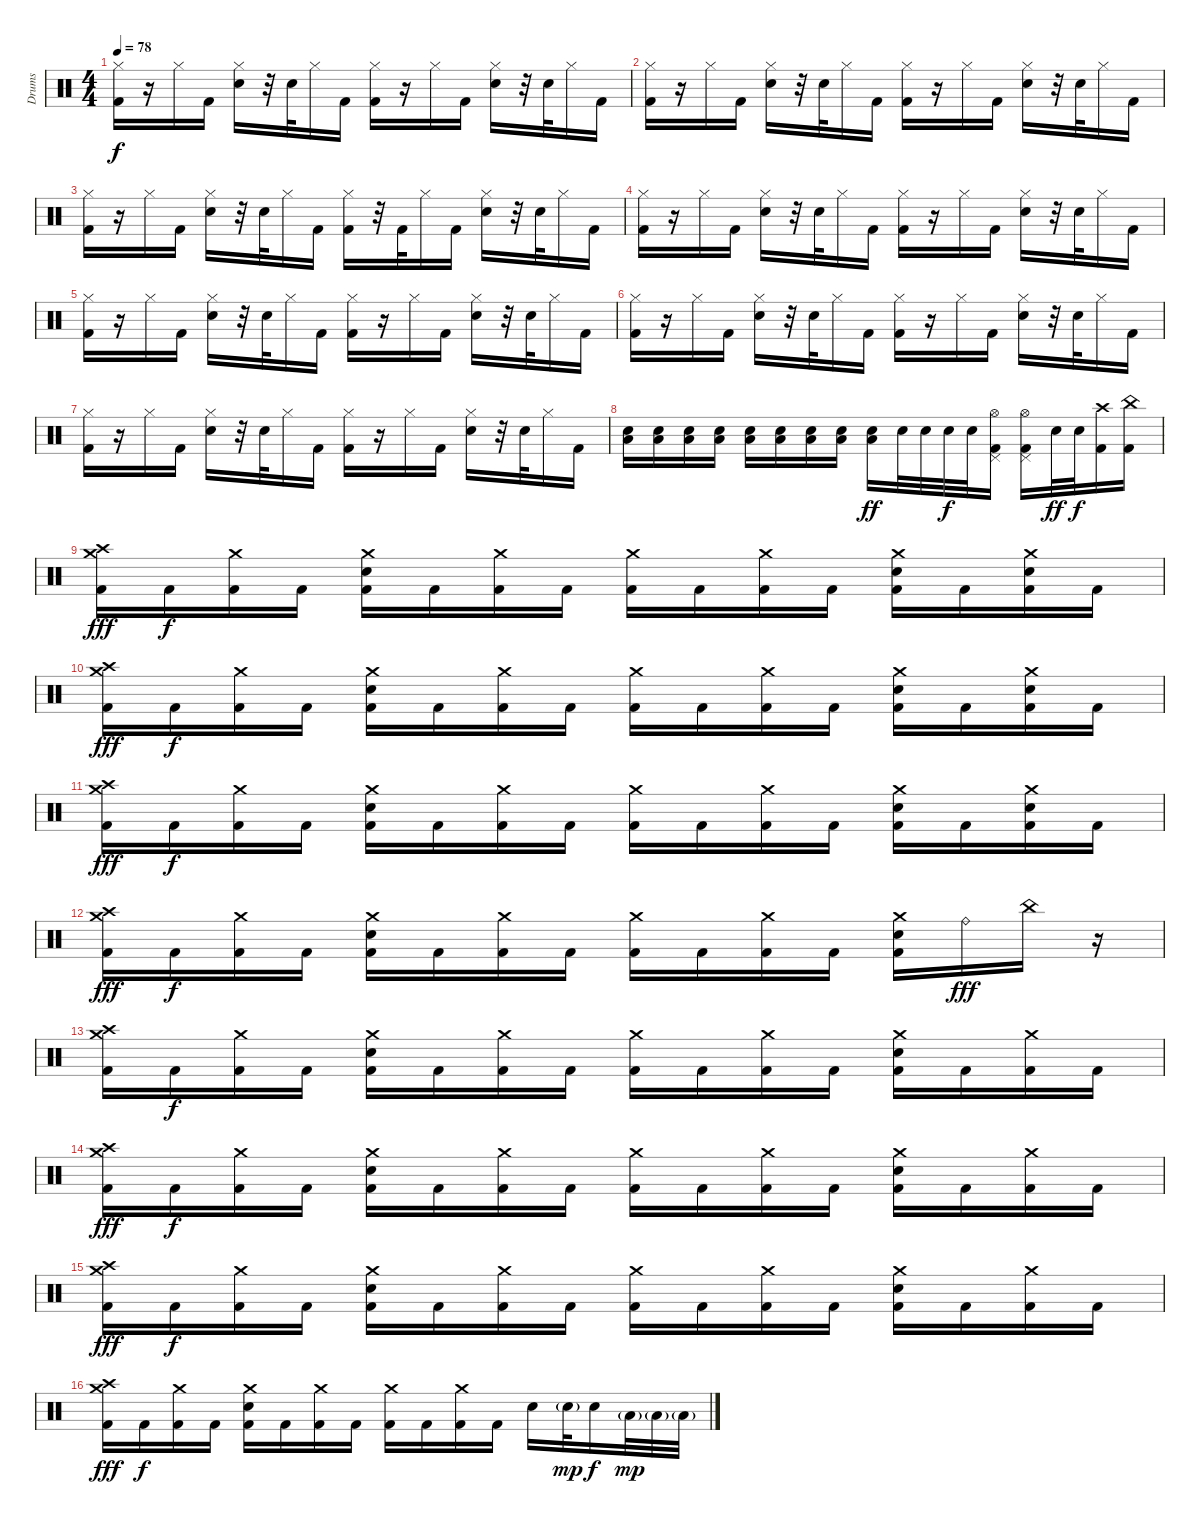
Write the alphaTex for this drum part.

\track ("Drums" "Drums") {instrument percussion}
\staff {score}
\articulation defaults
\ts (4 4)
\tempo 78
\clef neutral
\ks c
("Kick (hit) 2" "Hi-Hat (closed)").16{dy f} r.16 "Hi-Hat (closed)".16 "Kick (hit) 2".16 ("Electric Snare (hit)" "Hi-Hat (closed)").16 r.32 "Electric Snare (hit)".32 "Hi-Hat (closed)".16 "Kick (hit) 2".16 ("Kick (hit) 2" "Hi-Hat (closed)").16 r.16 "Hi-Hat (closed)".16 "Kick (hit) 2".16 ("Electric Snare (hit)" "Hi-Hat (closed)").16 r.32 "Electric Snare (hit)".32 "Hi-Hat (closed)".16 "Kick (hit) 2".16 |
("Kick (hit) 2" "Hi-Hat (closed)").16 r.16 "Hi-Hat (closed)".16 "Kick (hit) 2".16 ("Electric Snare (hit)" "Hi-Hat (closed)").16 r.32 "Electric Snare (hit)".32 "Hi-Hat (closed)".16 "Kick (hit) 2".16 ("Kick (hit) 2" "Hi-Hat (closed)").16 r.16 "Hi-Hat (closed)".16 "Kick (hit) 2".16 ("Electric Snare (hit)" "Hi-Hat (closed)").16 r.32 "Electric Snare (hit)".32 "Hi-Hat (closed)".16 "Kick (hit) 2".16 |
("Kick (hit) 2" "Hi-Hat (closed)").16 r.16 "Hi-Hat (closed)".16 "Kick (hit) 2".16 ("Electric Snare (hit)" "Hi-Hat (closed)").16 r.32 "Electric Snare (hit)".32 "Hi-Hat (closed)".16 "Kick (hit) 2".16 ("Kick (hit) 2" "Hi-Hat (closed)").16 r.32 "Kick (hit) 2".32 "Hi-Hat (closed)".16 "Kick (hit) 2".16 ("Electric Snare (hit)" "Hi-Hat (closed)").16 r.32 "Electric Snare (hit)".32 "Hi-Hat (closed)".16 "Kick (hit) 2".16 |
("Kick (hit) 2" "Hi-Hat (closed)").16 r.16 "Hi-Hat (closed)".16 "Kick (hit) 2".16 ("Electric Snare (hit)" "Hi-Hat (closed)").16 r.32 "Electric Snare (hit)".32 "Hi-Hat (closed)".16 "Kick (hit) 2".16 ("Kick (hit) 2" "Hi-Hat (closed)").16 r.16 "Hi-Hat (closed)".16 "Kick (hit) 2".16 ("Electric Snare (hit)" "Hi-Hat (closed)").16 r.32 "Electric Snare (hit)".32 "Hi-Hat (closed)".16 "Kick (hit) 2".16 |
("Kick (hit) 2" "Hi-Hat (closed)").16 r.16 "Hi-Hat (closed)".16 "Kick (hit) 2".16 ("Electric Snare (hit)" "Hi-Hat (closed)").16 r.32 "Electric Snare (hit)".32 "Hi-Hat (closed)".16 "Kick (hit) 2".16 ("Kick (hit) 2" "Hi-Hat (closed)").16 r.16 "Hi-Hat (closed)".16 "Kick (hit) 2".16 ("Electric Snare (hit)" "Hi-Hat (closed)").16 r.32 "Electric Snare (hit)".32 "Hi-Hat (closed)".16 "Kick (hit) 2".16 |
("Kick (hit) 2" "Hi-Hat (closed)").16 r.16 "Hi-Hat (closed)".16 "Kick (hit) 2".16 ("Electric Snare (hit)" "Hi-Hat (closed)").16 r.32 "Electric Snare (hit)".32 "Hi-Hat (closed)".16 "Kick (hit) 2".16 ("Kick (hit) 2" "Hi-Hat (closed)").16 r.16 "Hi-Hat (closed)".16 "Kick (hit) 2".16 ("Electric Snare (hit)" "Hi-Hat (closed)").16 r.32 "Electric Snare (hit)".32 "Hi-Hat (closed)".16 "Kick (hit) 2".16 |
("Kick (hit) 2" "Hi-Hat (closed)").16 r.16 "Hi-Hat (closed)".16 "Kick (hit) 2".16 ("Electric Snare (hit)" "Hi-Hat (closed)").16 r.32 "Electric Snare (hit)".32 "Hi-Hat (closed)".16 "Kick (hit) 2".16 ("Kick (hit) 2" "Hi-Hat (closed)").16 r.16 "Hi-Hat (closed)".16 "Kick (hit) 2".16 ("Electric Snare (hit)" "Hi-Hat (closed)").16 r.32 "Electric Snare (hit)".32 "Hi-Hat (closed)".16 "Kick (hit) 2".16 |
("Electric Snare (hit)" "Low Floor Tom (hit)").16{volume 8} ("Electric Snare (hit)" "Low Floor Tom (hit)").16 ("Electric Snare (hit)" "Low Floor Tom (hit)").16{volume 10} ("Electric Snare (hit)" "Low Floor Tom (hit)").16 ("Electric Snare (hit)" "Low Floor Tom (hit)").16{volume 13} ("Electric Snare (hit)" "Low Floor Tom (hit)").16 ("Electric Snare (hit)" "Low Floor Tom (hit)").16{volume 16} ("Electric Snare (hit)" "Low Floor Tom (hit)").16 ("Electric Snare (hit)" "Low Floor Tom (hit)").16{dy ff} "Electric Snare (hit)".32 "Electric Snare (hit)".32 "Electric Snare (hit)".32{dy f} "Electric Snare (hit)".32 ("Kick (hit) 2" "Pedal Hi-Hat (hit)" "Hi-Hat (open)").16 ("Kick (hit) 2" "Pedal Hi-Hat (hit)" "Hi-Hat (open)").16 "Electric Snare (hit)".32{dy ff} "Electric Snare (hit)".32{dy f} ("Kick (hit) 2" "Crash high (hit)").16 ("Kick (hit) 2" "China (hit)").16 |
("Kick (hit) 2" "Crash high (hit)" "Crash medium (hit)").16{dy fff} "Kick (hit) 2".16{dy f} ("Kick (hit) 2" "Crash medium (hit)").16 "Kick (hit) 2".16 ("Kick (hit) 2" "Electric Snare (hit)" "Crash medium (hit)").16 "Kick (hit) 2".16 ("Kick (hit) 2" "Crash medium (hit)").16 "Kick (hit) 2".16 ("Kick (hit) 2" "Crash medium (hit)").16 "Kick (hit) 2".16 ("Kick (hit) 2" "Crash medium (hit)").16 "Kick (hit) 2".16 ("Kick (hit) 2" "Electric Snare (hit)" "Crash medium (hit)").16 "Kick (hit) 2".16 ("Kick (hit) 2" "Electric Snare (hit)" "Crash medium (hit)").16 "Kick (hit) 2".16 |
("Kick (hit) 2" "Crash high (hit)" "Crash medium (hit)").16{dy fff} "Kick (hit) 2".16{dy f} ("Kick (hit) 2" "Crash medium (hit)").16 "Kick (hit) 2".16 ("Kick (hit) 2" "Electric Snare (hit)" "Crash medium (hit)").16 "Kick (hit) 2".16 ("Kick (hit) 2" "Crash medium (hit)").16 "Kick (hit) 2".16 ("Kick (hit) 2" "Crash medium (hit)").16 "Kick (hit) 2".16 ("Kick (hit) 2" "Crash medium (hit)").16 "Kick (hit) 2".16 ("Kick (hit) 2" "Electric Snare (hit)" "Crash medium (hit)").16 "Kick (hit) 2".16 ("Kick (hit) 2" "Electric Snare (hit)" "Crash medium (hit)").16 "Kick (hit) 2".16 |
("Kick (hit) 2" "Crash high (hit)" "Crash medium (hit)").16{dy fff} "Kick (hit) 2".16{dy f} ("Kick (hit) 2" "Crash medium (hit)").16 "Kick (hit) 2".16 ("Kick (hit) 2" "Electric Snare (hit)" "Crash medium (hit)").16 "Kick (hit) 2".16 ("Kick (hit) 2" "Crash medium (hit)").16 "Kick (hit) 2".16 ("Kick (hit) 2" "Crash medium (hit)").16 "Kick (hit) 2".16 ("Kick (hit) 2" "Crash medium (hit)").16 "Kick (hit) 2".16 ("Kick (hit) 2" "Electric Snare (hit)" "Crash medium (hit)").16 "Kick (hit) 2".16 ("Kick (hit) 2" "Electric Snare (hit)" "Crash medium (hit)").16 "Kick (hit) 2".16 |
("Kick (hit) 2" "Crash high (hit)" "Crash medium (hit)").16{dy fff} "Kick (hit) 2".16{dy f} ("Kick (hit) 2" "Crash medium (hit)").16 "Kick (hit) 2".16 ("Kick (hit) 2" "Electric Snare (hit)" "Crash medium (hit)").16 "Kick (hit) 2".16 ("Kick (hit) 2" "Crash medium (hit)").16 "Kick (hit) 2".16 ("Kick (hit) 2" "Crash medium (hit)").16 "Kick (hit) 2".16 ("Kick (hit) 2" "Crash medium (hit)").16 "Kick (hit) 2".16 ("Kick (hit) 2" "Electric Snare (hit)" "Crash medium (hit)").16 "Ride (bell)".16{dy fff} "China (hit)".16 r.16 |
("Kick (hit) 2" "Crash high (hit)" "Crash medium (hit)").16 "Kick (hit) 2".16{dy f} ("Kick (hit) 2" "Crash medium (hit)").16 "Kick (hit) 2".16 ("Kick (hit) 2" "Electric Snare (hit)" "Crash medium (hit)").16 "Kick (hit) 2".16 ("Kick (hit) 2" "Crash medium (hit)").16 "Kick (hit) 2".16 ("Kick (hit) 2" "Crash medium (hit)").16 "Kick (hit) 2".16 ("Kick (hit) 2" "Crash medium (hit)").16 "Kick (hit) 2".16 ("Kick (hit) 2" "Electric Snare (hit)" "Crash medium (hit)").16 "Kick (hit) 2".16 ("Kick (hit) 2" "Crash medium (hit)").16 "Kick (hit) 2".16 |
("Kick (hit) 2" "Crash high (hit)" "Crash medium (hit)").16{dy fff} "Kick (hit) 2".16{dy f} ("Kick (hit) 2" "Crash medium (hit)").16 "Kick (hit) 2".16 ("Kick (hit) 2" "Electric Snare (hit)" "Crash medium (hit)").16 "Kick (hit) 2".16 ("Kick (hit) 2" "Crash medium (hit)").16 "Kick (hit) 2".16 ("Kick (hit) 2" "Crash medium (hit)").16 "Kick (hit) 2".16 ("Kick (hit) 2" "Crash medium (hit)").16 "Kick (hit) 2".16 ("Kick (hit) 2" "Electric Snare (hit)" "Crash medium (hit)").16 "Kick (hit) 2".16 ("Kick (hit) 2" "Crash medium (hit)").16 "Kick (hit) 2".16 |
("Kick (hit) 2" "Crash high (hit)" "Crash medium (hit)").16{dy fff} "Kick (hit) 2".16{dy f} ("Kick (hit) 2" "Crash medium (hit)").16 "Kick (hit) 2".16 ("Kick (hit) 2" "Electric Snare (hit)" "Crash medium (hit)").16 "Kick (hit) 2".16 ("Kick (hit) 2" "Crash medium (hit)").16 "Kick (hit) 2".16 ("Kick (hit) 2" "Crash medium (hit)").16 "Kick (hit) 2".16 ("Kick (hit) 2" "Crash medium (hit)").16 "Kick (hit) 2".16 ("Kick (hit) 2" "Electric Snare (hit)" "Crash medium (hit)").16 "Kick (hit) 2".16 ("Kick (hit) 2" "Crash medium (hit)").16 "Kick (hit) 2".16 |
("Kick (hit) 2" "Crash high (hit)" "Crash medium (hit)").16{dy fff} "Kick (hit) 2".16{dy f} ("Kick (hit) 2" "Crash medium (hit)").16 "Kick (hit) 2".16 ("Kick (hit) 2" "Electric Snare (hit)" "Crash medium (hit)").16 "Kick (hit) 2".16 ("Kick (hit) 2" "Crash medium (hit)").16 "Kick (hit) 2".16 ("Kick (hit) 2" "Crash medium (hit)").16 "Kick (hit) 2".16 ("Kick (hit) 2" "Crash medium (hit)").16 "Kick (hit) 2".16 "Electric Snare (hit)".16 "Electric Snare (hit)"{g}.32{dy mp} "Electric Snare (hit)".16{dy f} "Low Tom (hit)"{g}.32{dy mp} "Low Tom (hit)"{g}.32 "Low Tom (hit)"{g}.32
